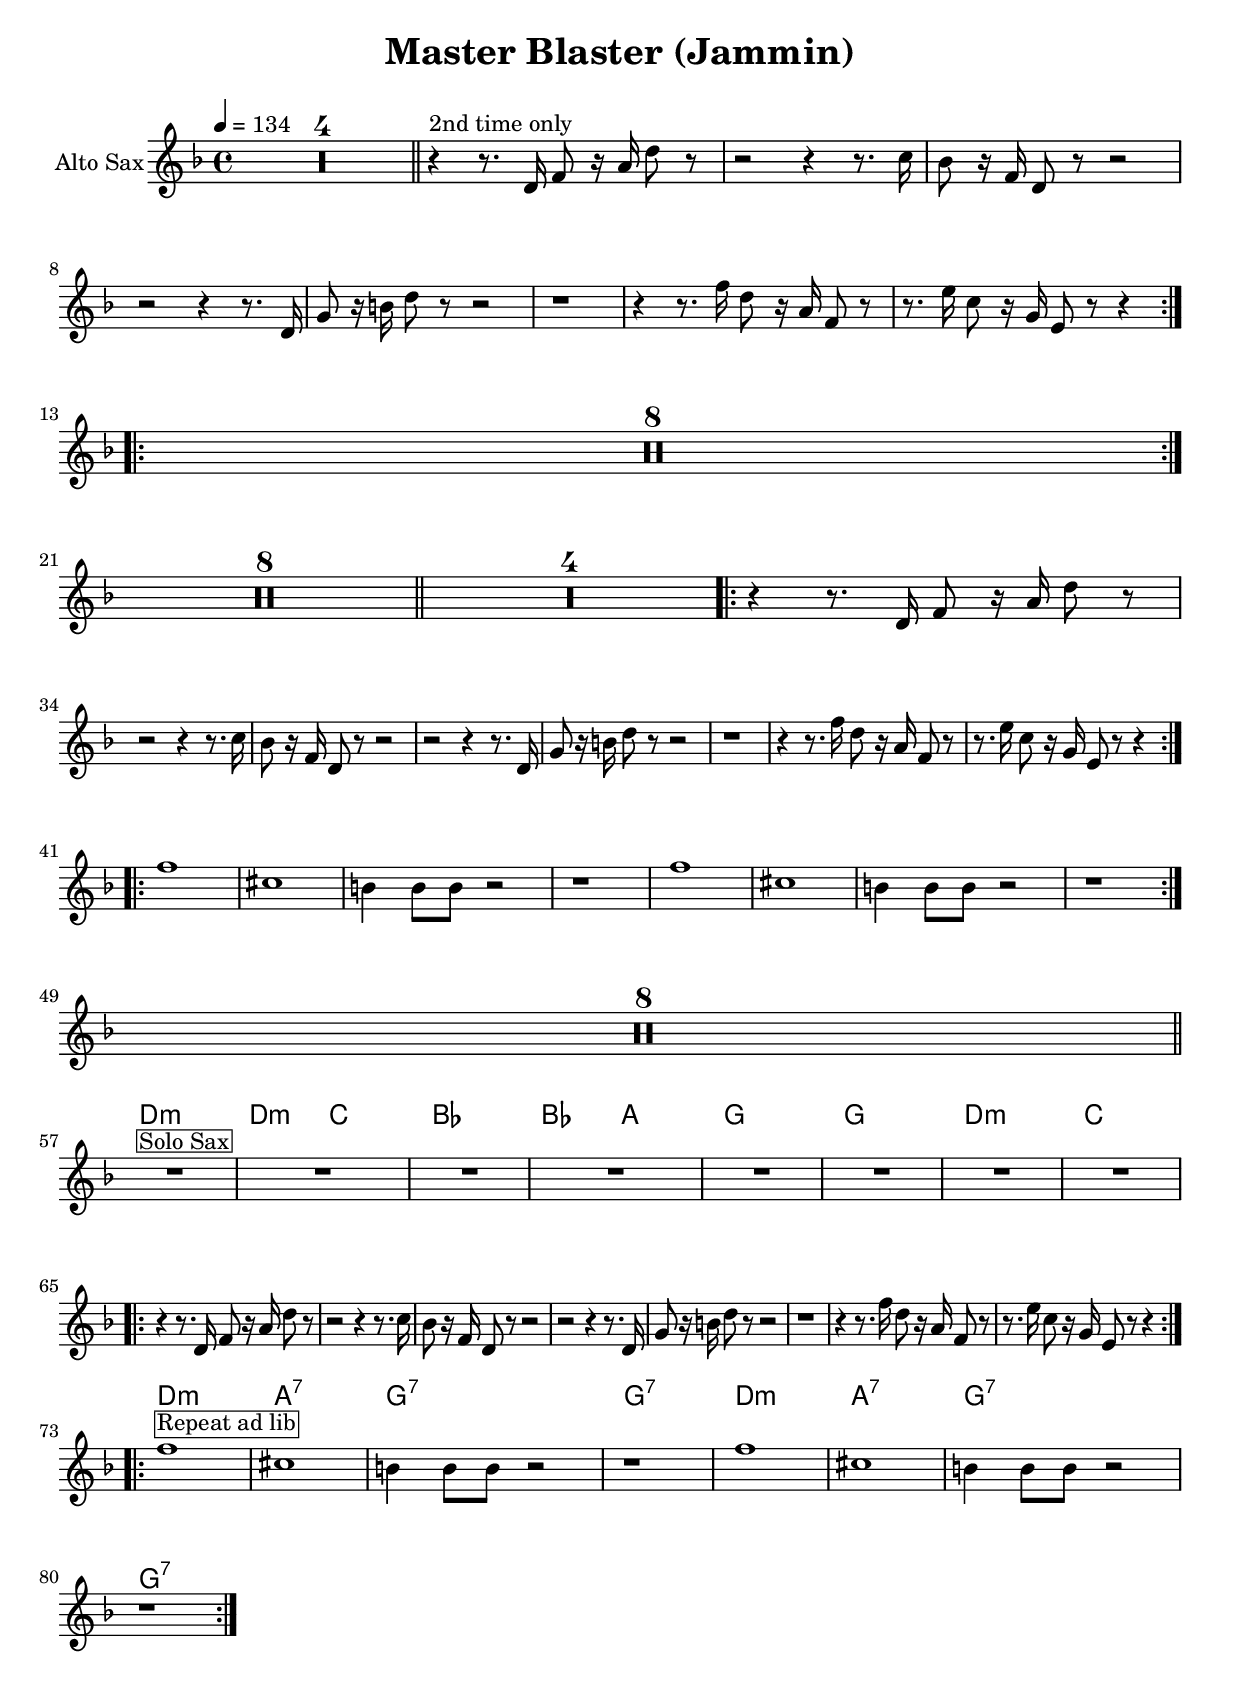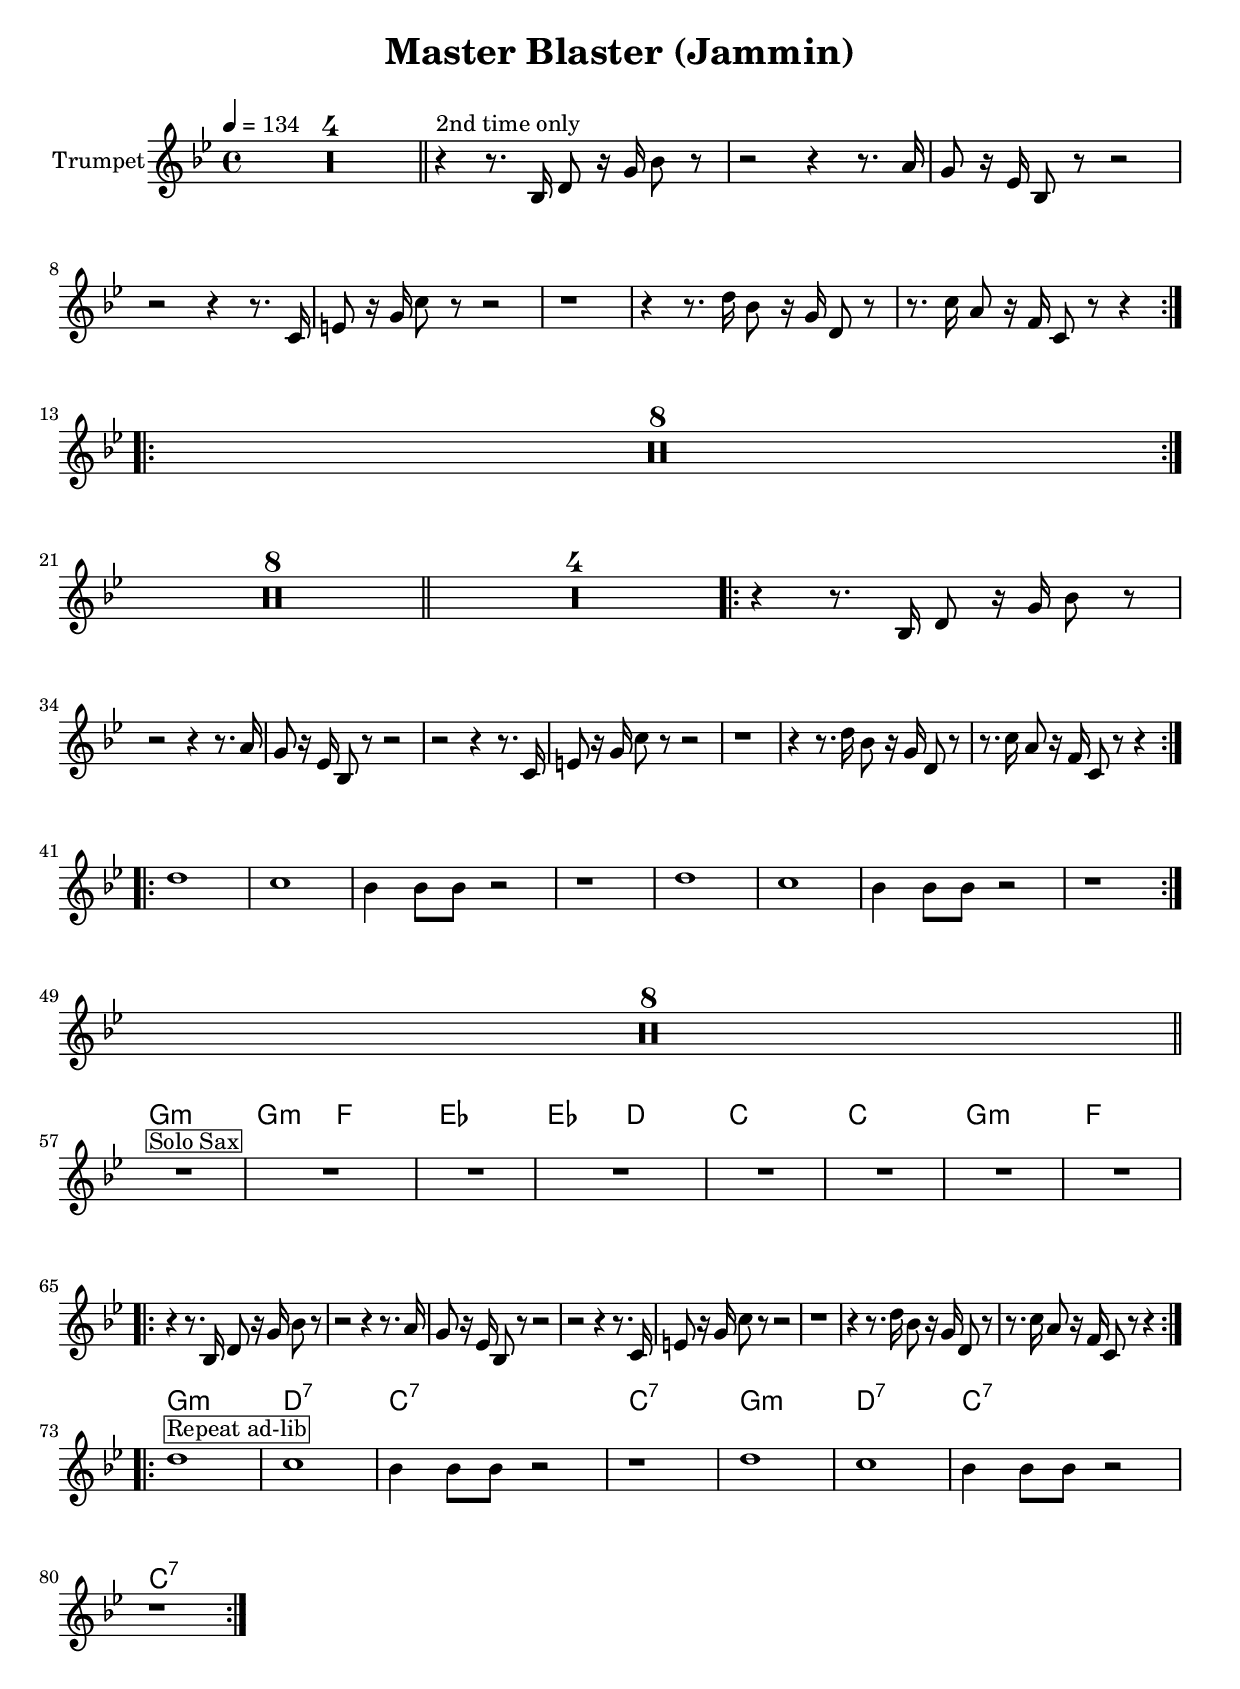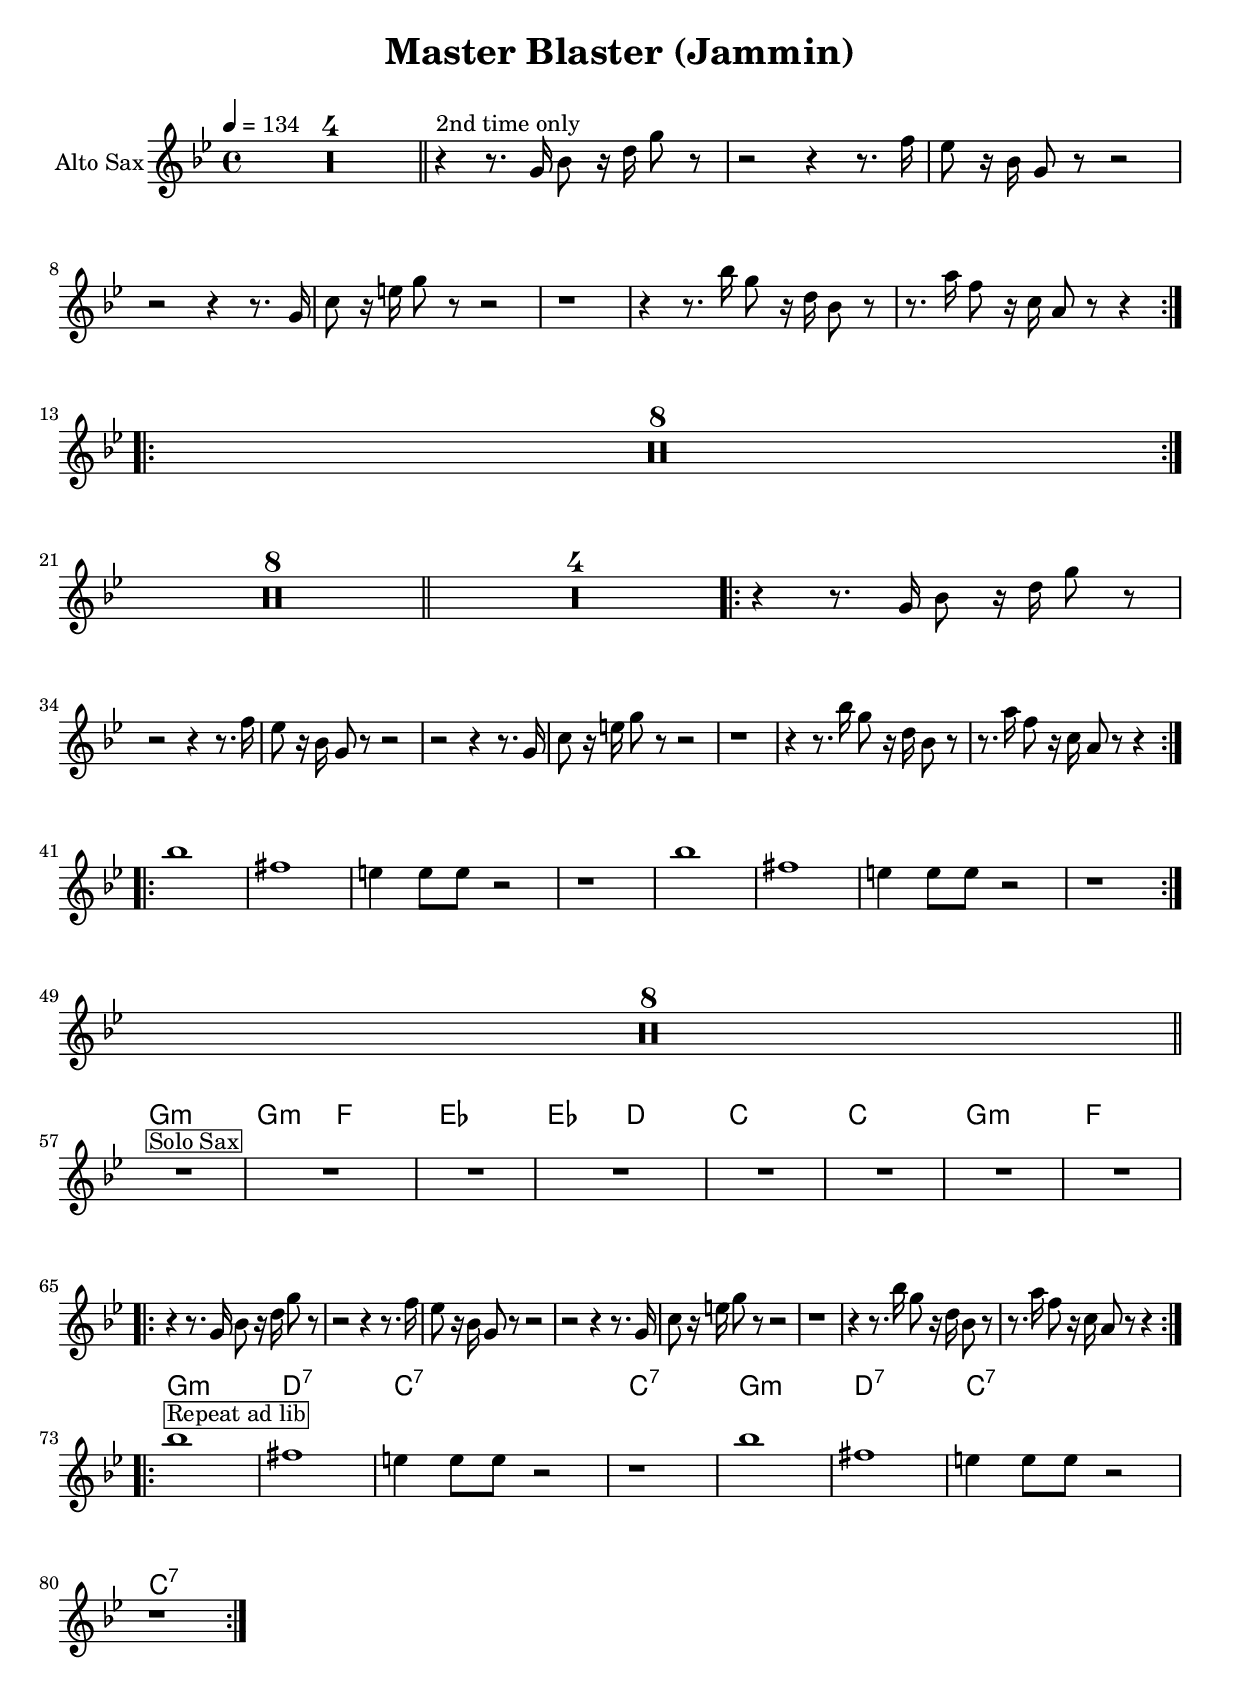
#(ly:set-option 'relative-includes #t)
\version "2.18.2"
\include "lib.ly"

\header {
  title = "Master Blaster (Jammin)"
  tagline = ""
}

\paper {
  markup-system-spacing #'padding = #3 %space after title
  ragged-last = ##t % don't stretch last line
}

global = {
  \time 4/4
  \clef "violin"
  \key c \minor
  \set Score.skipBars = ##t % combine multi-rests
  \accidentalStyle "modern-voice-cautionary" % print some reduntant accidentals in parenthesis, e.g. (#)
}

structure = {
  \tempo 4 = 134

  s1*4 \bar "||" % intro dr

  s1*8           % band (rep, 2nd time horns)

  s1*8           % verse (rep)
  s1*8 \bar "||" % chorus
  s1*4           % interlude

  s1*8           % chorus (rep, 2nd time horns)
  s1*8           % chorus (rep, with horns)

  s1*8 \bar "||" % interlude
  s1*8^\markupBox "Solo Sax"

  s1*8           % verse (rep, 2nd time horns)
  s1*8           % chors (open rep, with horns)
}

breaks = {
  s1*12 \break
  s1*8  \break
  s1*20 \break
  s1*8  \break

  s1*8  \break
  s1*16 \break
  s1*8  \break
}

remarks = \lyricmode {
}

verse = \chordmode { c1:m c2:m bes as1 aes2 g f1 f c:m bes }
chorus = \chordmode { c1:m g:7 f:7 f:7 c:m g:7 f:7 f:7 }

theChords = \transpose c c \chordmode { s1*56 \verse s1*8 \chorus }

altoChords = \transpose es f \theChords

trumpetChords = \transpose bes f \theChords

verseTp = \relative c' {
    r4 r8. es16 g8 r16 c es8 r | r2 r4 r8. d16 | c8 r16 as es8 r r2 | r2 r4 r8. f16 |
    a8 r16 c f8 r r2 | r1 | r4 r8. g16 es8 r16 c g8 r | r8. f'16 d8 r16 bes f8 r r4 |
}

chorusTp = \relative c'' {
  \repeat unfold 2 { g'1 f1 es4 es8 es r2 r1 }
}

verseAlto = \relative c' {
    r4 r8. c16 es8 r16 g c8 r | r2 r4 r8. bes16 | as8 r16 es c8 r r2 | r2 r4 r8. c16 |
    f8 r16 a c8 r r2 | r1 | r4 r8. es16 c8 r16 g es8 r | r8. d'16 bes8 r16 f d8 r r4 |
}

chorusAlto = \relative c' {
  \repeat unfold 2 { es'1 b1 a4 a8 a r2 r1 }
}

trumpet = \transpose bes f \relative c'' {
  \global
  \set Staff.instrumentName = #"Trumpet"

  R1*4

  \repeat volta 2 { s1*0^"2nd time only" \verseTp }
  \repeat volta 2 R1*8
  R1*8
  R1*4
  \repeat volta 2 \verseTp
  \repeat volta 2 \chorusTp

  R1*8
  R1*8

  \repeat volta 2 \verseTp

  \repeat volta 2 {s1*0^\markupBox "Repeat ad-lib" \chorusTp } 
}


altoSax = \transpose es f \relative c' {
  \global
  \set Staff.instrumentName = #"Alto Sax"

  R1*4

  \repeat volta 2 { s1*0^"2nd time only" \verseAlto }
  \repeat volta 2 R1*8
  R1*8
  R1*4
  \repeat volta 2 \verseAlto
  \repeat volta 2 \chorusAlto

  R1*8
  R1*8

  \repeat volta 2 \verseAlto

  \repeat volta 2 {s1*0^\markupBox "Repeat ad lib" \chorusAlto } 
}

% \book {
%   \score {
%     % \midi { }
%     <<
%       \lyricsAbove \remarks
%       \new ChordNames \trumpetChords
%       \new Staff = "trumpet" <<
%         \structure
%         \breaks
%         \trumpet
%       >>
%       % \new Staff \trumpet
%       \new ChordNames \altoChords
%       \new Staff = "altoSax" <<
%         \altoSax
%       >>
%     >>
%   }
% }


\book {
  \bookOutputSuffix "tp"
  \paper {
    system-system-spacing #'basic-distance = #14 % increase space
    % fit on one page
    % system-system-spacing = #'(
    %   (basic-distance . 10)
    %   (minimum-distance . 0)
    %   (padding . 0)
    %   (stretchability . 0))
  }
  \score {
    <<
      \lyricsAbove \remarks
      \new ChordNames \trumpetChords
      \new Staff = "trumpet" <<
        \structure
        \breaks
        \trumpet
      >>
    >>
  }
}
\book {
  \bookOutputSuffix "as"
  \paper {
    system-system-spacing #'basic-distance = #14 % increase space
  }
  \score {
    <<
      \lyricsAbove \remarks
      \new ChordNames \altoChords
      \new Staff = "altoSax" <<
        \structure
        \breaks
        \altoSax
      >>
    >>
  }
}

tenorSax = \transpose bes, es \altoSax
tenorChords = \transpose bes es \altoChords
\book {
  \bookOutputSuffix "ts"
  \paper {
    system-system-spacing #'basic-distance = #14
  }
  \score {
    <<
      \lyricsAbove \remarks
      \new ChordNames \tenorChords
      \new Staff = "tenorSax" <<
        \structure
        \breaks
        \tenorSax
      >>
    >>
  }
}
